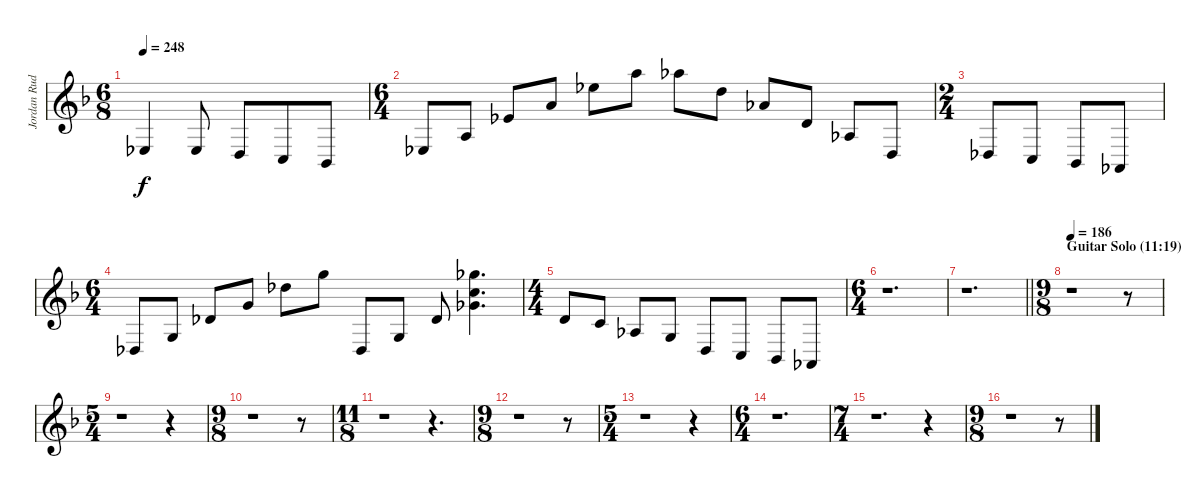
\track ("Jordan Rudess Strings" "Jordan Rud") {instrument stringensemble1}
\staff {score}
\tuning (E4 B3 G3 D3 A2 E2 B1) {hide}
\ts (6 8)
\tempo 248
\clef g2
\ks dminor
6.5.4{dy f} 6.5.8 5.5.8 8.6.8 6.6.8 |
\ts (6 4)
11.6.8 12.5.8 13.4.8 14.3.8 11.1.8 17.1.8 16.1.8 10.1.8 13.3.8 12.4.8 11.5.8 10.6.8 |
\ts (2 4)
4.5.8 3.5.8 6.6.8 4.6.8 |
\ts (6 4)
9.6.8 10.5.8 11.4.8 12.3.8 9.1.8 15.1.8 9.6.8 10.5.8 11.4.8 (14.1 13.2 11.3).4{d} |
\ts (4 4)
7.3.8 5.3.8 6.4.8 5.4.8 5.5.8 3.5.8 6.6.8 4.6.8 |
\ts (6 4)
r.1{d} |
\barLineRight lightlight
r.1{d} |
\ts (9 8)
\section ("" "Guitar Solo (11:19)")
\tempo 186
r.1 r.8 |
\ts (5 4)
r.1 r.4 |
\ts (9 8)
r.1 r.8 |
\ts (11 8)
r.1 r.4{d} |
\ts (9 8)
r.1 r.8 |
\ts (5 4)
r.1 r.4 |
\ts (6 4)
r.1{d} |
\ts (7 4)
r.1{d} r.4 |
\ts (9 8)
r.1 r.8
